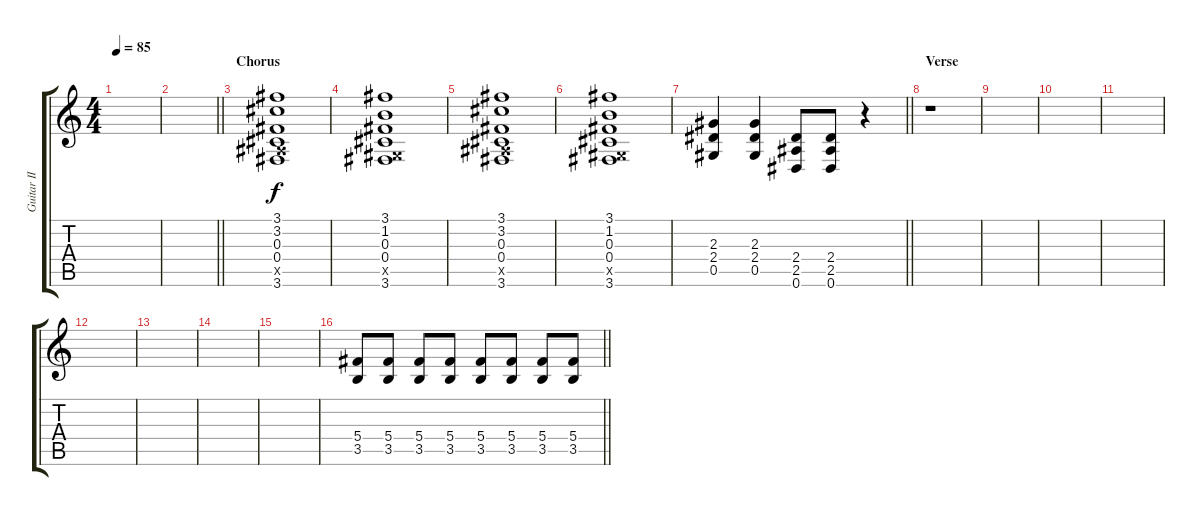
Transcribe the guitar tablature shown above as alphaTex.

\track ("Guitar II (Robin Finck)" "Guitar II ") {instrument overdrivenguitar}
\staff {score tabs}
\tuning (Eb4 Bb3 Gb3 Db3 Ab2 Eb2) {hide}
\ts (4 4)
\tempo 85
\clef g2
\ks c
|
\barLineRight lightlight
|
\section ("" "Chorus")
(3.1 3.2 0.3 0.4 2.5{x} 3.6).1 |
(3.1 1.2 0.3 0.4 0.5{x} 3.6).1 |
(3.1 3.2 0.3 0.4 2.5{x} 3.6).1 |
(3.1 1.2 0.3 0.4 0.5{x} 3.6).1 |
\barLineRight lightlight
(2.3 2.4 0.5).4 (2.3 2.4 0.5).4 (2.4 2.5 0.6).8 (2.4 2.5 0.6).8 r.4 |
\section ("" "Verse")
r.1 |
|
|
|
|
|
|
|
\barLineRight lightlight
(5.4 3.5).8 (5.4 3.5).8 (5.4 3.5).8 (5.4 3.5).8 (5.4 3.5).8 (5.4 3.5).8 (5.4 3.5).8 (5.4 3.5).8
